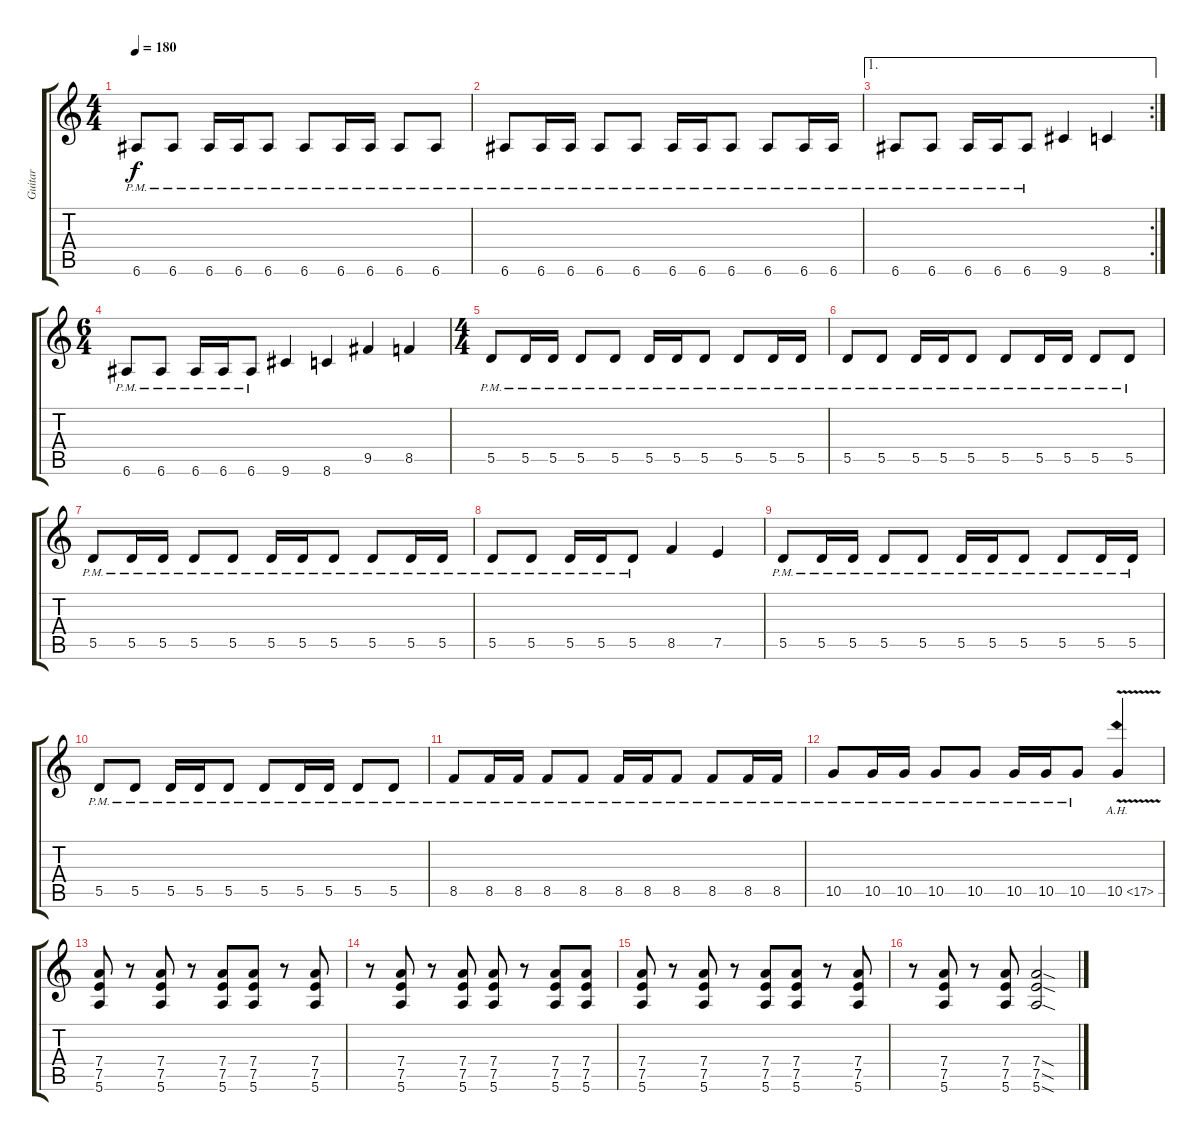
\track ("Guitar" "Guitar") {instrument distortionguitar}
\staff {score tabs}
\tuning (E4 B3 G3 D3 A2 E2) {hide}
\ts (4 4)
\tempo 180
\clef g2
\ks c
6.6{pm}.8{dy f} 6.6{pm}.8 6.6{pm}.16 6.6{pm}.16 6.6{pm}.8 6.6{pm}.8 6.6{pm}.16 6.6{pm}.16 6.6{pm}.8 6.6{pm}.8 |
6.6{pm}.8 6.6{pm}.16 6.6{pm}.16 6.6{pm}.8 6.6{pm}.8 6.6{pm}.16 6.6{pm}.16 6.6{pm}.8 6.6{pm}.8 6.6{pm}.16 6.6{pm}.16 |
\ae 1
\rc 2
6.6{pm}.8 6.6{pm}.8 6.6{pm}.16 6.6{pm}.16 6.6{pm}.8 9.6.4 8.6.4 |
\ts (6 4)
6.6{pm}.8 6.6{pm}.8 6.6{pm}.16 6.6{pm}.16 6.6{pm}.8 9.6.4 8.6.4 9.5.4 8.5.4 |
\ts (4 4)
5.5{pm}.8 5.5{pm}.16 5.5{pm}.16 5.5{pm}.8 5.5{pm}.8 5.5{pm}.16 5.5{pm}.16 5.5{pm}.8 5.5{pm}.8 5.5{pm}.16 5.5{pm}.16 |
5.5{pm}.8 5.5{pm}.8 5.5{pm}.16 5.5{pm}.16 5.5{pm}.8 5.5{pm}.8 5.5{pm}.16 5.5{pm}.16 5.5{pm}.8 5.5{pm}.8 |
5.5{pm}.8 5.5{pm}.16 5.5{pm}.16 5.5{pm}.8 5.5{pm}.8 5.5{pm}.16 5.5{pm}.16 5.5{pm}.8 5.5{pm}.8 5.5{pm}.16 5.5{pm}.16 |
5.5{pm}.8 5.5{pm}.8 5.5{pm}.16 5.5{pm}.16 5.5{pm}.8 8.5.4 7.5.4 |
5.5{pm}.8 5.5{pm}.16 5.5{pm}.16 5.5{pm}.8 5.5{pm}.8 5.5{pm}.16 5.5{pm}.16 5.5{pm}.8 5.5{pm}.8 5.5{pm}.16 5.5{pm}.16 |
5.5{pm}.8 5.5{pm}.8 5.5{pm}.16 5.5{pm}.16 5.5{pm}.8 5.5{pm}.8 5.5{pm}.16 5.5{pm}.16 5.5{pm}.8 5.5{pm}.8 |
8.5{pm}.8 8.5{pm}.16 8.5{pm}.16 8.5{pm}.8 8.5{pm}.8 8.5{pm}.16 8.5{pm}.16 8.5{pm}.8 8.5{pm}.8 8.5{pm}.16 8.5{pm}.16 |
10.5{pm}.8 10.5{pm}.16 10.5{pm}.16 10.5{pm}.8 10.5{pm}.8 10.5{pm}.16 10.5{pm}.16 10.5{pm}.8 10.5{ah 7 v}.4 |
(7.4 7.5 5.6).8 r.8 (7.4 7.5 5.6).8 r.8 (7.4 7.5 5.6).8 (7.4 7.5 5.6).8 r.8 (7.4 7.5 5.6).8 |
r.8 (7.4 7.5 5.6).8 r.8 (7.4 7.5 5.6).8 (7.4 7.5 5.6).8 r.8 (7.4 7.5 5.6).8 (7.4 7.5 5.6).8 |
(7.4 7.5 5.6).8 r.8 (7.4 7.5 5.6).8 r.8 (7.4 7.5 5.6).8 (7.4 7.5 5.6).8 r.8 (7.4 7.5 5.6).8 |
r.8 (7.4 7.5 5.6).8 r.8 (7.4 7.5 5.6).8 (7.4{sod} 7.5{sod} 5.6{sod}).2
